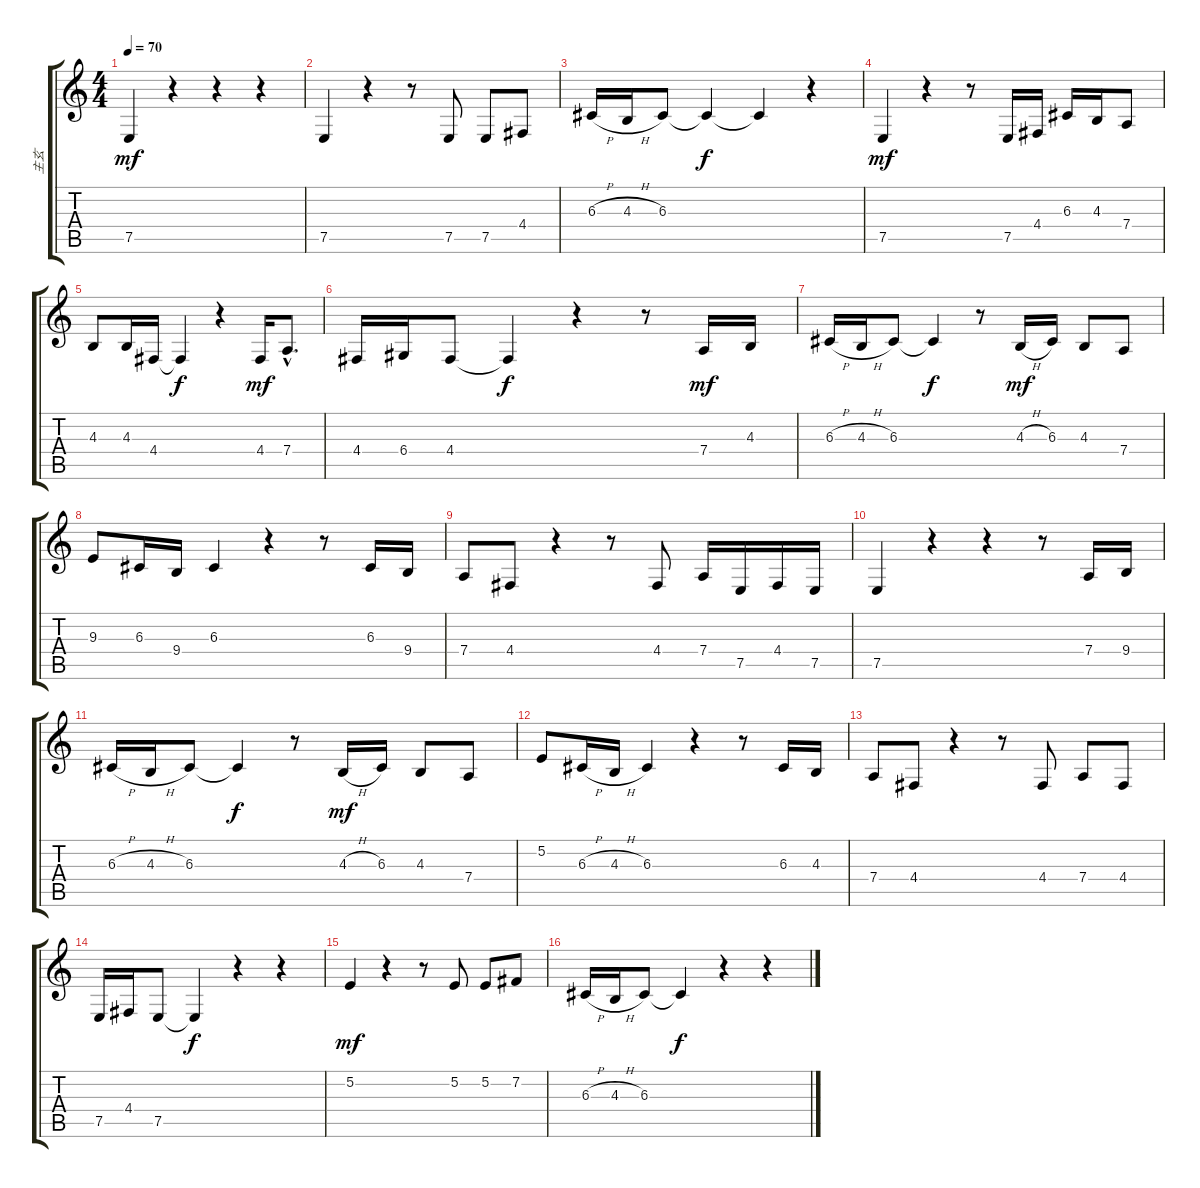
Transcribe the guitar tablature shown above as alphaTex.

\track ("主玄" "主玄") {instrument stringensemble1}
\staff {score tabs}
\tuning (E4 B3 G3 D3 A2 E2) {hide}
\ts (4 4)
\tempo 70
\clef g2
\ks c
7.5.4{dy mf} r.4 r.4 r.4 |
7.5.4 r.4 r.8 7.5.8 7.5.8 4.4.8 |
6.3{h}.16 4.3{h}.16 6.3.8 6.3{t}.4{dy f} 6.3{t}.4 r.4 |
7.5.4{dy mf} r.4 r.8 7.5.16 4.4.16 6.3.16 4.3.16 7.4.8 |
4.3.8 4.3.16 4.4.16 4.4{t}.4{dy f} r.4 4.4.16{dy mf} 7.4{hac}.8{d} |
4.4.16 6.4.16 4.4.8 4.4{t}.4{dy f} r.4 r.8 7.4.16{dy mf} 4.3.16 |
6.3{h}.16 4.3{h}.16 6.3.8 6.3{t}.4{dy f} r.8 4.3{h}.16{dy mf} 6.3.16 4.3.8 7.4.8 |
9.3.8 6.3.16 9.4.16 6.3.4 r.4 r.8 6.3.16 9.4.16 |
7.4.8 4.4.8 r.4 r.8 4.4.8 7.4.16 7.5.16 4.4.16 7.5.16 |
7.5.4 r.4 r.4 r.8 7.4.16 9.4.16 |
6.3{h}.16 4.3{h}.16 6.3.8 6.3{t}.4{dy f} r.8 4.3{h}.16{dy mf} 6.3.16 4.3.8 7.4.8 |
5.2.8 6.3{h}.16 4.3{h}.16 6.3.4 r.4 r.8 6.3.16 4.3.16 |
7.4.8 4.4.8 r.4 r.8 4.4.8 7.4.8 4.4.8 |
7.5.16 4.4.16 7.5.8 7.5{t}.4{dy f} r.4 r.4 |
5.2.4{dy mf} r.4 r.8 5.2.8 5.2.8 7.2.8 |
6.3{h}.16 4.3{h}.16 6.3.8 6.3{t}.4{dy f} r.4 r.4
